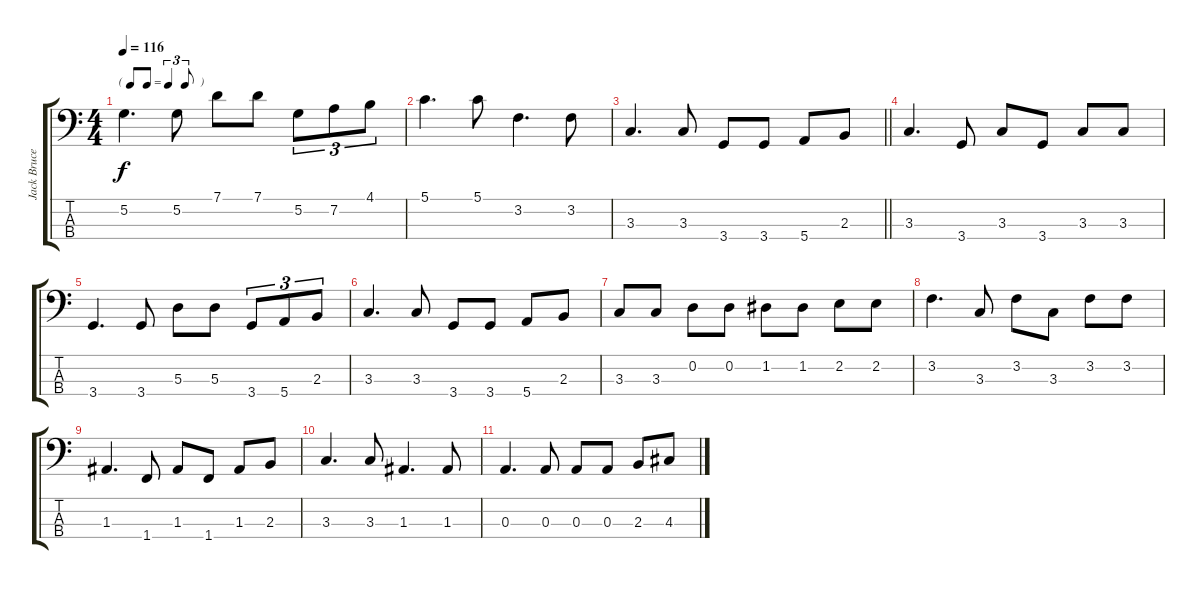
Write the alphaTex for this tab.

\track ("Jack Bruce - Bass" "Jack Bruce") {instrument electricbassfinger}
\staff {score tabs}
\tuning (G2 D2 A1 E1) {hide}
\ts (4 4)
\tf triplet8th
\tempo 116
\clef f4
\ks c
5.2.4{d dy f} 5.2.8 7.1.8 7.1.8 5.2.8{tu (3 2)} 7.2.8{tu (3 2)} 4.1.8{tu (3 2)} |
5.1.4{d} 5.1.8 3.2.4{d} 3.2.8 |
\barLineRight lightlight
3.3.4{d} 3.3.8 3.4.8 3.4.8 5.4.8 2.3.8 |
3.3.4{d} 3.4.8 3.3.8 3.4.8 3.3.8 3.3.8 |
3.4.4{d} 3.4.8 5.3.8 5.3.8 3.4.8{tu (3 2)} 5.4.8{tu (3 2)} 2.3.8{tu (3 2)} |
3.3.4{d} 3.3.8 3.4.8 3.4.8 5.4.8 2.3.8 |
3.3.8 3.3.8 0.2.8 0.2.8 1.2.8 1.2.8 2.2.8 2.2.8 |
3.2.4{d} 3.3.8 3.2.8 3.3.8 3.2.8 3.2.8 |
1.3.4{d} 1.4.8 1.3.8 1.4.8 1.3.8 2.3.8 |
3.3.4{d} 3.3.8 1.3.4{d} 1.3.8 |
0.3.4{d} 0.3.8 0.3.8 0.3.8 2.3.8 4.3.8
